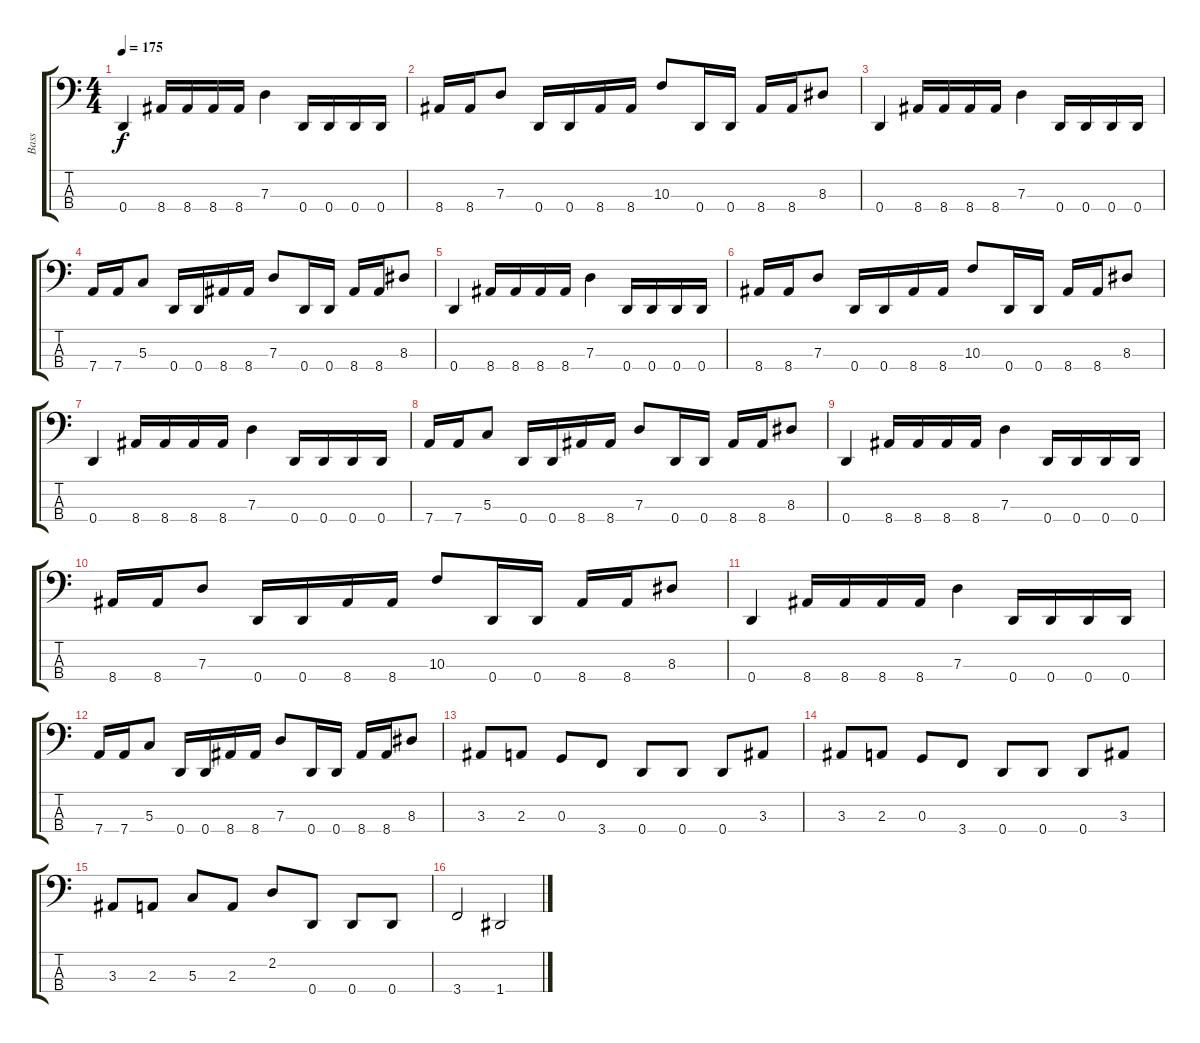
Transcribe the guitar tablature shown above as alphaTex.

\track ("Bass" "Bass") {instrument electricbasspick}
\staff {score tabs}
\tuning (F2 C2 G1 D1) {hide}
\ts (4 4)
\tempo 175
\clef f4
\ks c
0.4.4{dy f} 8.4.16 8.4.16 8.4.16 8.4.16 7.3.4 0.4.16 0.4.16 0.4.16 0.4.16 |
8.4.16 8.4.16 7.3.8 0.4.16 0.4.16 8.4.16 8.4.16 10.3.8 0.4.16 0.4.16 8.4.16 8.4.16 8.3.8 |
0.4.4 8.4.16 8.4.16 8.4.16 8.4.16 7.3.4 0.4.16 0.4.16 0.4.16 0.4.16 |
7.4.16 7.4.16 5.3.8 0.4.16 0.4.16 8.4.16 8.4.16 7.3.8 0.4.16 0.4.16 8.4.16 8.4.16 8.3.8 |
0.4.4 8.4.16 8.4.16 8.4.16 8.4.16 7.3.4 0.4.16 0.4.16 0.4.16 0.4.16 |
8.4.16 8.4.16 7.3.8 0.4.16 0.4.16 8.4.16 8.4.16 10.3.8 0.4.16 0.4.16 8.4.16 8.4.16 8.3.8 |
0.4.4 8.4.16 8.4.16 8.4.16 8.4.16 7.3.4 0.4.16 0.4.16 0.4.16 0.4.16 |
7.4.16 7.4.16 5.3.8 0.4.16 0.4.16 8.4.16 8.4.16 7.3.8 0.4.16 0.4.16 8.4.16 8.4.16 8.3.8 |
0.4.4 8.4.16 8.4.16 8.4.16 8.4.16 7.3.4 0.4.16 0.4.16 0.4.16 0.4.16 |
8.4.16 8.4.16 7.3.8 0.4.16 0.4.16 8.4.16 8.4.16 10.3.8 0.4.16 0.4.16 8.4.16 8.4.16 8.3.8 |
0.4.4 8.4.16 8.4.16 8.4.16 8.4.16 7.3.4 0.4.16 0.4.16 0.4.16 0.4.16 |
7.4.16 7.4.16 5.3.8 0.4.16 0.4.16 8.4.16 8.4.16 7.3.8 0.4.16 0.4.16 8.4.16 8.4.16 8.3.8 |
3.3.8 2.3.8 0.3.8 3.4.8 0.4.8 0.4.8 0.4.8 3.3.8 |
3.3.8 2.3.8 0.3.8 3.4.8 0.4.8 0.4.8 0.4.8 3.3.8 |
3.3.8 2.3.8 5.3.8 2.3.8 2.2.8 0.4.8 0.4.8 0.4.8 |
3.4.2 1.4.2
